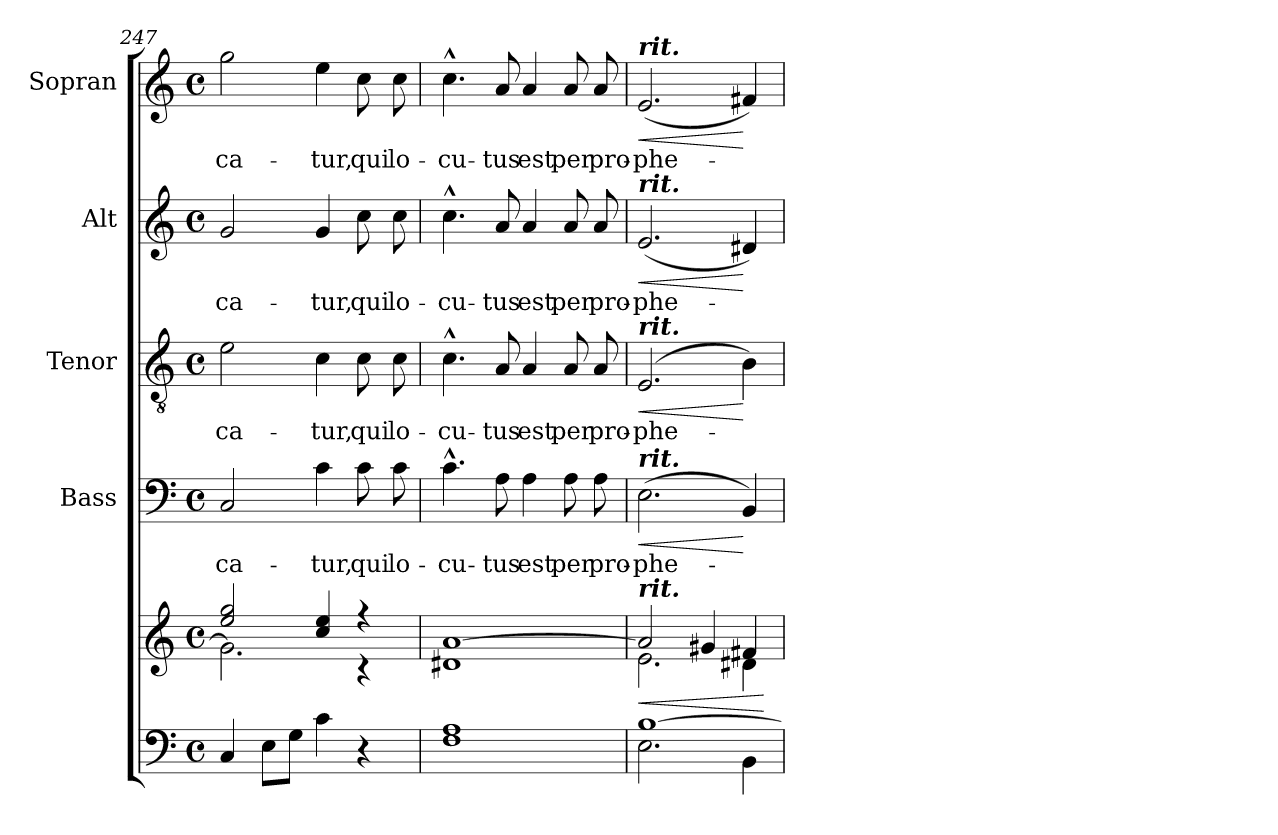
**kern	**kern	**dynam	**kern	**text	**dynam	**kern	**text	**dynam	**kern	**text	**dynam	**kern	**text	**dynam
*part5	*part5	*part5	*part4	*part4	*part4	*part3	*part3	*part3	*part2	*part2	*part2	*part1	*part1	*part1
*staff6	*staff5	*staff5/6	*staff4	*staff4	*staff4	*staff3	*staff3	*staff3	*staff2	*staff2	*staff2	*staff1	*staff1	*staff1
*	*	*	*I"Bass	*	*	*I"Tenor	*	*	*I"Alt	*	*	*I"Sopran	*	*
*	*	*	*I'B.	*	*	*I'T.	*	*	*I'A.	*	*	*I'S.	*	*
*clefF4	*clefG2	*	*clefF4	*	*	*clefGv2	*	*	*clefG2	*	*	*clefG2	*	*
*k[]	*k[]	*	*k[]	*	*	*k[]	*	*	*k[]	*	*	*k[]	*	*
*C:	*C:	*	*C:	*	*	*C:	*	*	*C:	*	*	*C:	*	*
*M4/4	*M4/4	*	*M4/4	*	*	*M4/4	*	*	*M4/4	*	*	*M4/4	*	*
*met(c)	*met(c)	*	*met(c)	*	*	*met(c)	*	*	*met(c)	*	*	*met(c)	*	*
=247	=247	=247	=247	=247	=247	=247	=247	=247	=247	=247	=247	=247	=247	=247
*	*^	*	*	*	*	*	*	*	*	*	*	*	*	*
!	!	!	!	!	!LO:LY:b	!	!	!LO:LY:b	!	!	!LO:LY:b	!	!	!LO:LY:b	!
4C/	2ee/ 2gg/	2.g\]	.	2C/	-ca-	.	2e\	-ca-	.	2g/	-ca-	.	2gg\	-ca-	.
8E\L	.	.	.	.	.	.	.	.	.	.	.	.	.	.	.
8G\J	.	.	.	.	.	.	.	.	.	.	.	.	.	.	.
!	!	!	!	!	!LO:LY:b	!	!	!LO:LY:b	!	!	!LO:LY:b	!	!	!LO:LY:b	!
4c\	4cc/ 4ee/	.	.	4c\	-tur,	.	4c\	-tur,	.	4g/	-tur,	.	4ee\	-tur,	.
!	!	!	!	!	!LO:LY:b	!	!	!LO:LY:b	!	!	!LO:LY:b	!	!	!LO:LY:b	!
4r	4r	4r	.	8c\	qui	.	8c\	qui	.	8cc\	qui	.	8cc\	qui	.
!	!	!	!	!	!LO:LY:b	!	!	!LO:LY:b	!	!	!LO:LY:b	!	!	!LO:LY:b	!
.	.	.	.	8c\	lo-	.	8c\	lo-	.	8cc\	lo-	.	8cc\	lo-	.
=248	=248	=248	=248	=248	=248	=248	=248	=248	=248	=248	=248	=248	=248	=248	=248
*^	*	*	*	*	*	*	*	*	*	*	*	*	*	*	*
!	!	!	!	!	!	!LO:LY:b	!	!	!LO:LY:b	!	!	!LO:LY:b	!	!	!LO:LY:b	!
1A	1F	[>1a	1d#X	.	4.c^^>\	-cu-	.	4.c^^>\	-cu-	.	4.cc^^>\	-cu-	.	4.cc^^>\	-cu-	.
!	!	!	!	!	!	!LO:LY:b	!	!	!LO:LY:b	!	!	!LO:LY:b	!	!	!LO:LY:b	!
.	.	.	.	.	8A\	-tus	.	8A/	-tus	.	8a/	-tus	.	8a/	-tus	.
!	!	!	!	!	!	!LO:LY:b	!	!	!LO:LY:b	!	!	!LO:LY:b	!	!	!LO:LY:b	!
.	.	.	.	.	4A\	est	.	4A/	est	.	4a/	est	.	4a/	est	.
!	!	!	!	!	!	!LO:LY:b	!	!	!LO:LY:b	!	!	!LO:LY:b	!	!	!LO:LY:b	!
.	.	.	.	.	8A\	per	.	8A/	per	.	8a/	per	.	8a/	per	.
!	!	!	!	!	!	!LO:LY:b	!	!	!LO:LY:b	!	!	!LO:LY:b	!	!	!LO:LY:b	!
.	.	.	.	.	8A\	pro-	.	8A/	pro-	.	8a/	pro-	.	8a/	pro-	.
=249	=249	=249	=249	=249	=249	=249	=249	=249	=249	=249	=249	=249	=249	=249	=249	=249
!	!	!	!	!	!	!	!	!	!	!	!	!	!	!LO:TX:a:Bi:t=rit.	!	!
!	!	!	!	!	!	!	!	!	!	!	!LO:TX:a:Bi:t=rit.	!	!	!	!	!
!	!	!	!	!	!	!	!	!LO:TX:a:Bi:t=rit.	!	!	!	!	!	!	!	!
!	!	!	!	!	!LO:TX:a:Bi:t=rit.	!	!	!	!	!	!	!	!	!	!	!
!	!	!LO:TX:a:Bi:t=rit.	!	!	!	!	!	!	!	!	!	!	!	!	!	!
!	!	!	!	!LO:HP:b	!	!LO:LY:b	!LO:HP:b	!	!LO:LY:b	!LO:HP:b	!	!LO:LY:b	!LO:HP:b	!	!LO:LY:b	!LO:HP:b
[>1B	2.E\	2a/]	2.e\	<	(>2.E\	-phe-	<	(2.E/	-phe-	<	(<2.e/	-phe-	<	(<2.e/	-phe-	<
.	.	4g#X/	.	.	.	.	.	.	.	.	.	.	.	.	.	.
.	4BB\	4f#X/	4d#X\	.	4BB/)	.	[	4B\)	.	[	4d#X/)	.	[	4f#X/)	.	[
*v	*v	*	*	*	*	*	*	*	*	*	*	*	*	*	*	*
*	*v	*v	*	*	*	*	*	*	*	*	*	*	*	*	*
.	.	[	.	.	.	.	.	.	.	.	.	.	.	.
=	=	=	=	=	=	=	=	=	=	=	=	=	=	=
*-	*-	*-	*-	*-	*-	*-	*-	*-	*-	*-	*-	*-	*-	*-
